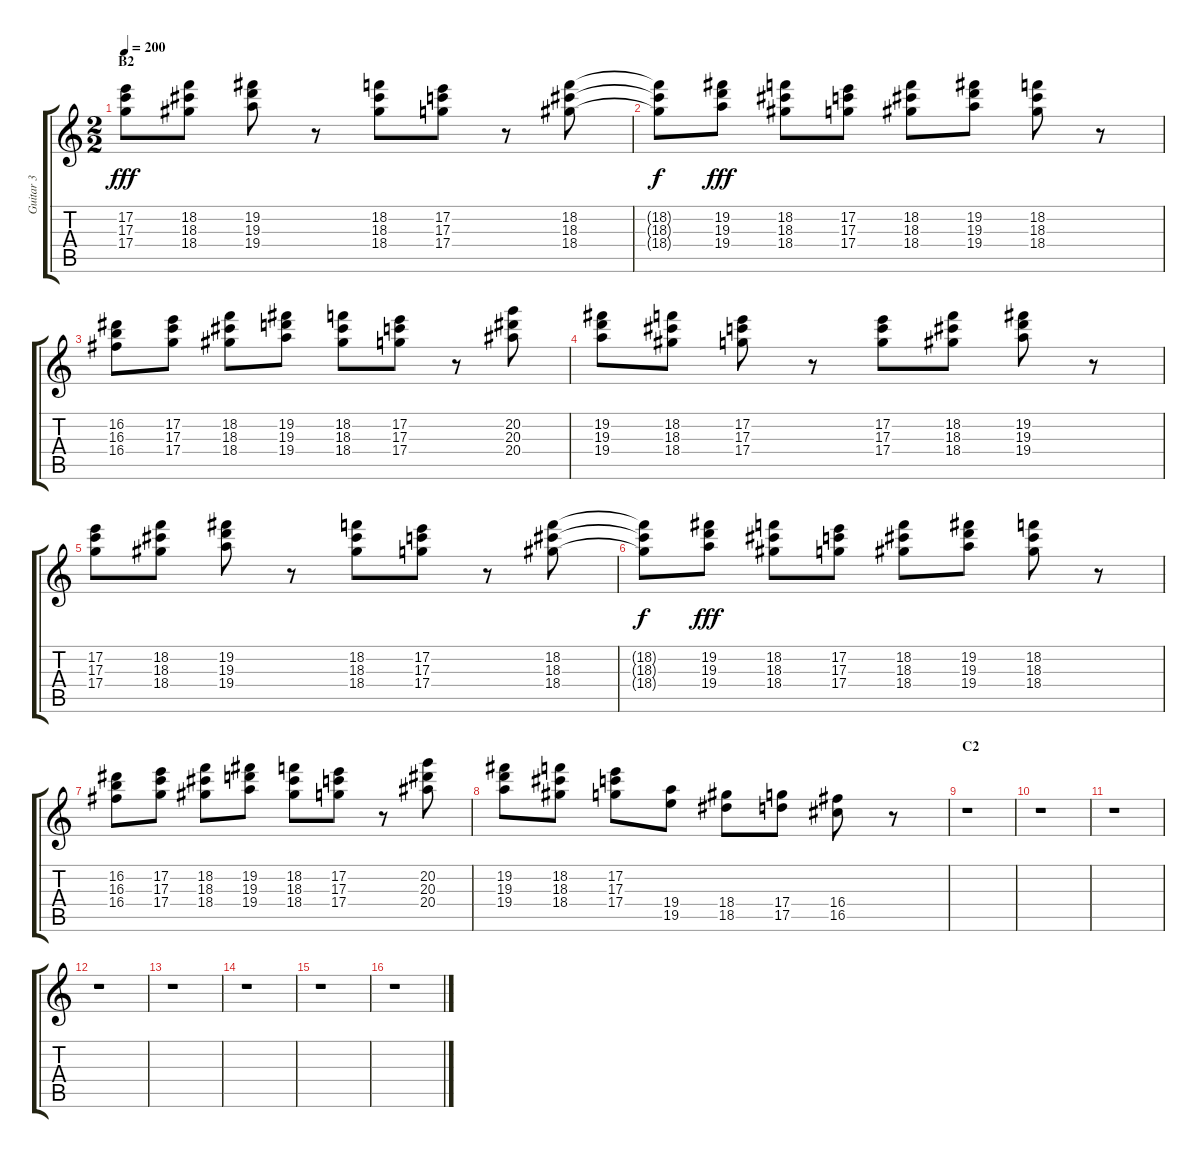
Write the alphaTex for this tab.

\track ("Guitar 3" "Guitar 3") {instrument distortionguitar}
\staff {score tabs}
\tuning (E4 B3 G3 D3 A2 E2) {hide}
\ts (2 2)
\section ("" "B2")
\tempo 200
\clef g2
\ks c
(17.2 17.3 17.4).8{dy fff} (18.2 18.3 18.4).8 (19.2 19.3 19.4).8 r.8 (18.2 18.3 18.4).8 (17.2 17.3 17.4).8 r.8 (18.2 18.3 18.4).8 |
(18.2{t} 18.3{t} 18.4{t}).8{dy f} (19.2 19.3 19.4).8{dy fff} (18.2 18.3 18.4).8 (17.2 17.3 17.4).8 (18.2 18.3 18.4).8 (19.2 19.3 19.4).8 (18.2 18.3 18.4).8 r.8 |
(16.2 16.3 16.4).8 (17.2 17.3 17.4).8 (18.2 18.3 18.4).8 (19.2 19.3 19.4).8 (18.2 18.3 18.4).8 (17.2 17.3 17.4).8 r.8 (20.2 20.3 20.4).8 |
(19.2 19.3 19.4).8 (18.2 18.3 18.4).8 (17.2 17.3 17.4).8 r.8 (17.2 17.3 17.4).8 (18.2 18.3 18.4).8 (19.2 19.3 19.4).8 r.8 |
(17.2 17.3 17.4).8 (18.2 18.3 18.4).8 (19.2 19.3 19.4).8 r.8 (18.2 18.3 18.4).8 (17.2 17.3 17.4).8 r.8 (18.2 18.3 18.4).8 |
(18.2{t} 18.3{t} 18.4{t}).8{dy f} (19.2 19.3 19.4).8{dy fff} (18.2 18.3 18.4).8 (17.2 17.3 17.4).8 (18.2 18.3 18.4).8 (19.2 19.3 19.4).8 (18.2 18.3 18.4).8 r.8 |
(16.2 16.3 16.4).8 (17.2 17.3 17.4).8 (18.2 18.3 18.4).8 (19.2 19.3 19.4).8 (18.2 18.3 18.4).8 (17.2 17.3 17.4).8 r.8 (20.2 20.3 20.4).8 |
(19.2 19.3 19.4).8 (18.2 18.3 18.4).8 (17.2 17.3 17.4).8 (19.4 19.5).8 (18.4 18.5).8 (17.4 17.5).8 (16.4 16.5).8 r.8 |
\section ("" "C2")
r.1 |
r.1 |
r.1 |
r.1 |
r.1 |
r.1 |
r.1 |
r.1
